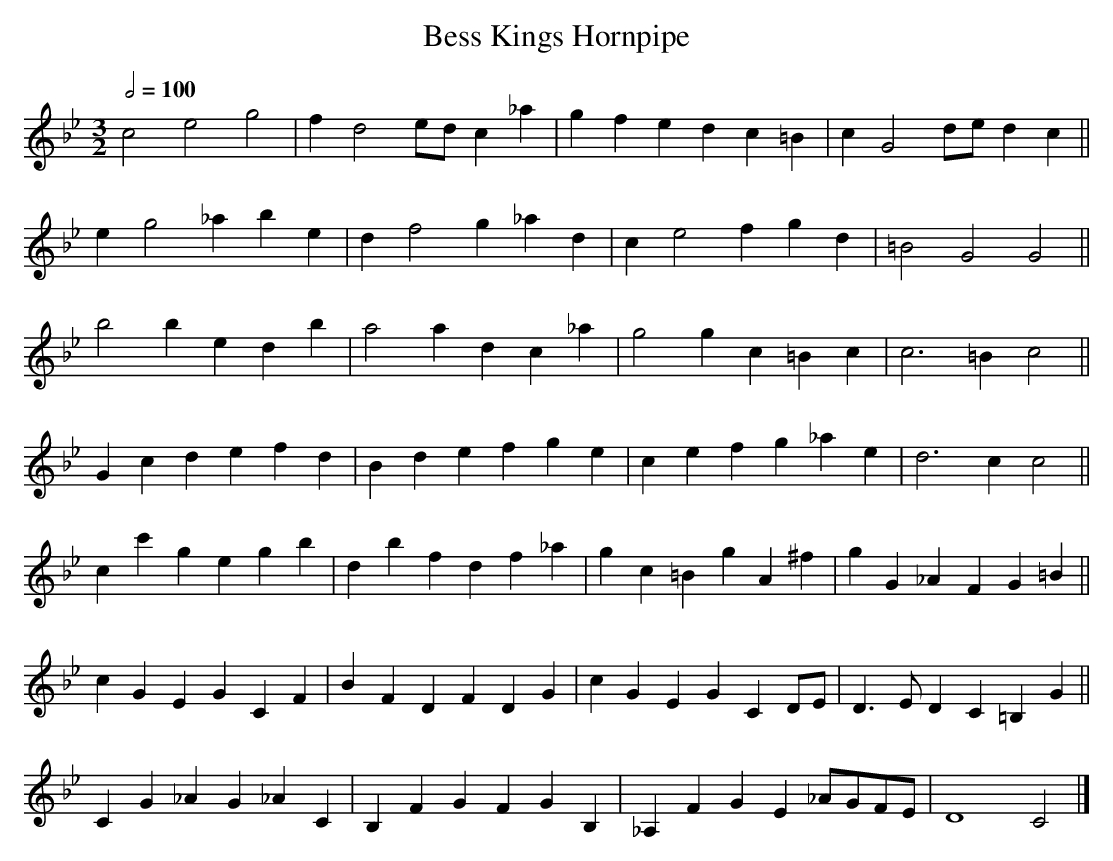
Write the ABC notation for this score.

X:1
T:Bess Kings Hornpipe
M:3/2
L:1/4
Q:1/2=100
K:Gmin
c2e2g2|fd2e/d/c_a|gfedc=B|cG2d/e/dc||
eg2_abe|df2g_ad|ce2fgd|=B2G2G2||
b2bedb|a2adc_a|g2gc=Bc|c3=Bc2||
Gcdefd|Bdefge|cefg_ae|d3cc2||
cc'gegb|dbfdf_a|gc=BgA^f|gG_AFG=B||
cGEGCF|BFDFDG|cGEGCD/E/|D>EDC=B,G||
CG_AG_AC|B,FGFGB,|_A,FGE_A/G/F/E/|D4C2|]
